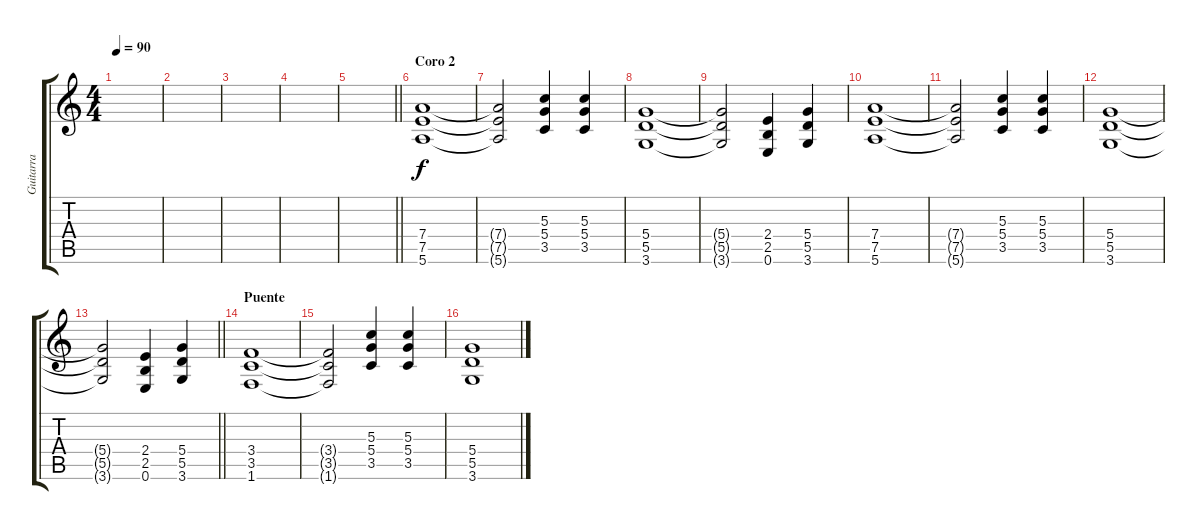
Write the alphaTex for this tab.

\track ("Guitarra" "Guitarra") {instrument distortionguitar}
\staff {score tabs}
\tuning (E4 B3 G3 D3 A2 E2) {hide}
\ts (4 4)
\tempo 90
\clef g2
\ks c
|
|
|
|
\barLineRight lightlight
|
\section ("" "Coro 2")
(7.4 7.5 5.6).1 |
(7.4{t} 7.5{t} 5.6{t}).2 (5.3 5.4 3.5).4 (5.3 5.4 3.5).4 |
(5.4 5.5 3.6).1 |
(5.4{t} 5.5{t} 3.6{t}).2 (2.4 2.5 0.6).4 (5.4 5.5 3.6).4 |
(7.4 7.5 5.6).1 |
(7.4{t} 7.5{t} 5.6{t}).2 (5.3 5.4 3.5).4 (5.3 5.4 3.5).4 |
(5.4 5.5 3.6).1 |
\barLineRight lightlight
(5.4{t} 5.5{t} 3.6{t}).2 (2.4 2.5 0.6).4 (5.4 5.5 3.6).4 |
\section ("" "Puente")
(3.4 3.5 1.6).1 |
(3.4{t} 3.5{t} 1.6{t}).2 (5.3 5.4 3.5).4 (5.3 5.4 3.5).4 |
(5.4 5.5 3.6).1
